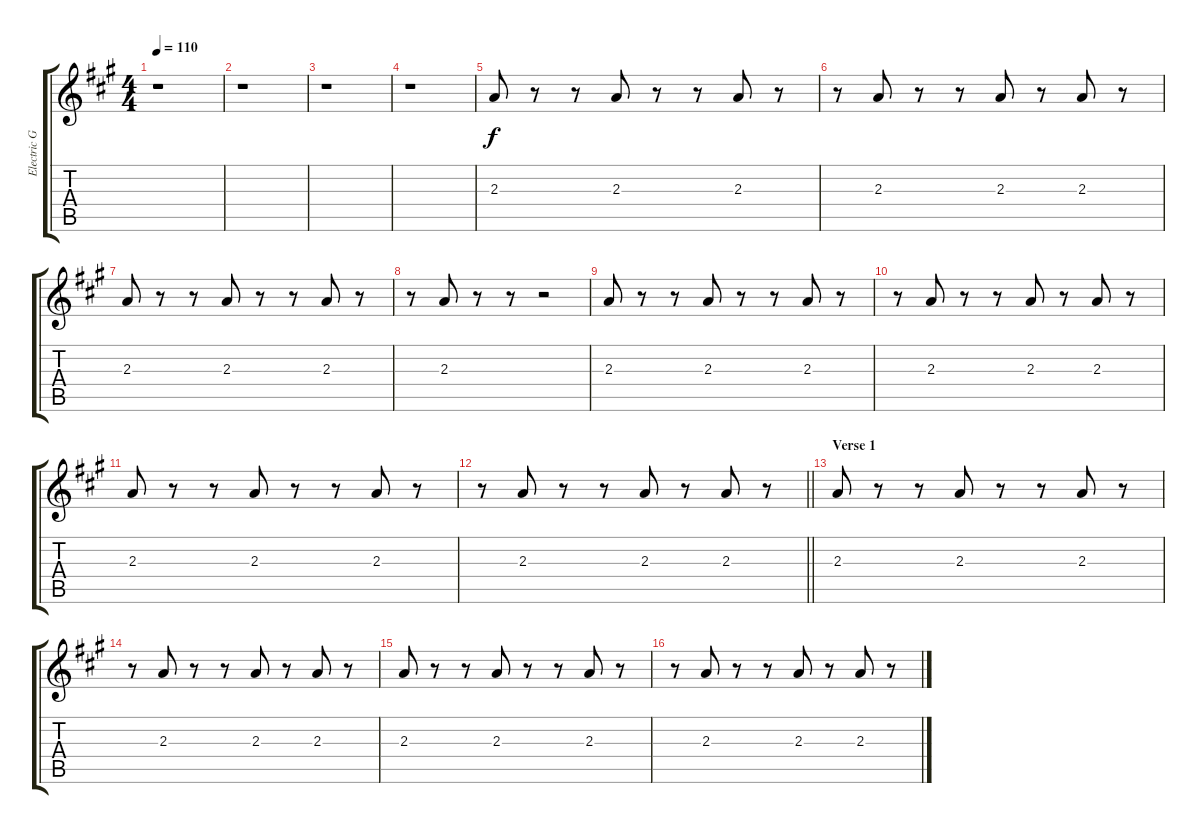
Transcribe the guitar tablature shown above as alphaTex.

\track ("Electric Guitar 2" "Electric G") {instrument acousticguitarsteel}
\staff {score tabs}
\tuning (E4 B3 G3 D3 A2 E2) {hide}
\ts (4 4)
\tempo 110
\clef g2
\ks a
r.1{dy f instrument acousticguitarsteel} |
r.1 |
r.1 |
r.1 |
2.3.8 r.8 r.8 2.3.8 r.8 r.8 2.3.8 r.8 |
r.8 2.3.8 r.8 r.8 2.3.8 r.8 2.3.8 r.8 |
2.3.8 r.8 r.8 2.3.8 r.8 r.8 2.3.8 r.8 |
r.8 2.3.8 r.8 r.8 r.2 |
2.3.8 r.8 r.8 2.3.8 r.8 r.8 2.3.8 r.8 |
r.8 2.3.8 r.8 r.8 2.3.8 r.8 2.3.8 r.8 |
2.3.8 r.8 r.8 2.3.8 r.8 r.8 2.3.8 r.8 |
\barLineRight lightlight
r.8 2.3.8 r.8 r.8 2.3.8 r.8 2.3.8 r.8 |
\section ("" "Verse 1")
2.3.8 r.8 r.8 2.3.8 r.8 r.8 2.3.8 r.8 |
r.8 2.3.8 r.8 r.8 2.3.8 r.8 2.3.8 r.8 |
2.3.8 r.8 r.8 2.3.8 r.8 r.8 2.3.8 r.8 |
r.8 2.3.8 r.8 r.8 2.3.8 r.8 2.3.8 r.8
